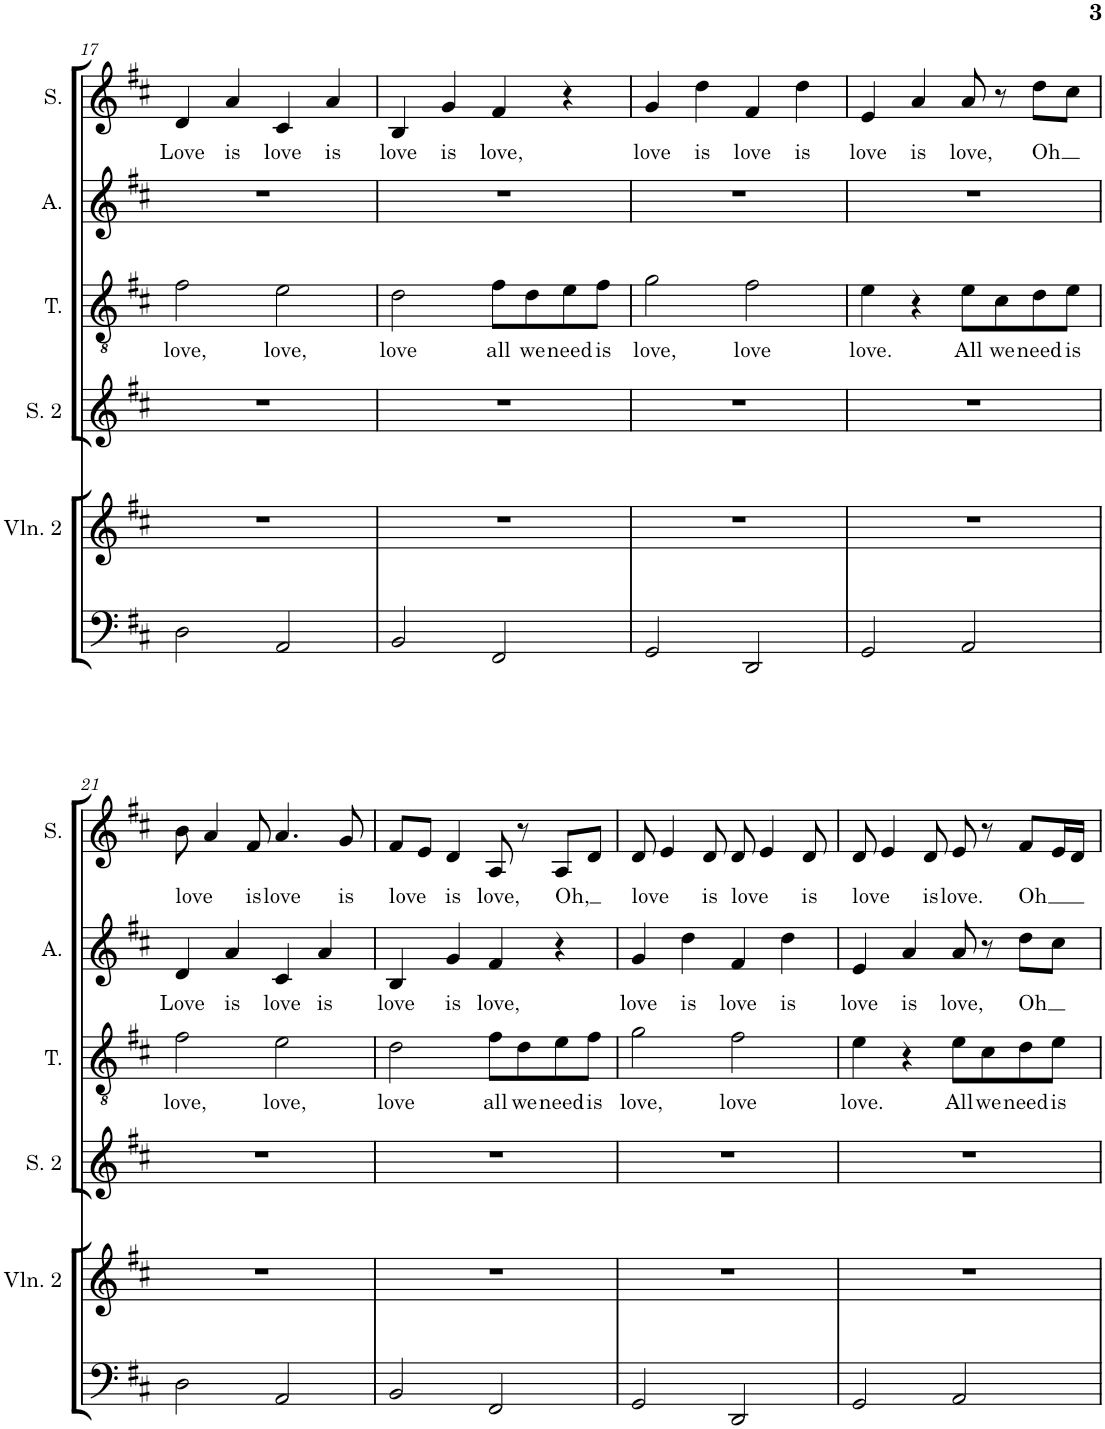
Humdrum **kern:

**kern	**kern	**kern	**kern	**text	**kern	**text	**kern	**text
*part6	*part5	*part4	*part3	*part3	*part2	*part2	*part1	*part1
*staff6	*staff5	*staff4	*staff3	*staff3	*staff2	*staff2	*staff1	*staff1
*I"Violoncello	*I"Violin 2	*I"Soprano 2	*I"Tenor	*	*I"Alto	*	*I"Soprano	*
*I'Vc	*I'Vln. 2	*I'S. 2	*I'T.	*	*I'A.	*	*I'S.	*
!!LO:PB:g=z
*clefF4	*clefG2	*clefG2	*clefGv2	*	*clefG2	*	*clefG2	*
*k[f#c#]	*k[f#c#]	*k[f#c#]	*k[f#c#]	*	*k[f#c#]	*	*k[f#c#]	*
*M4/4	*M4/4	*M4/4	*M4/4	*	*M4/4	*	*M4/4	*
=17	=17	=17	=17	=17	=17	=17	=17	=17
!	!	!	!	!LO:LY:b	!	!	!	!LO:LY:b
2D\	1r	1r	2f#\	love,	1r	.	4d/	Love
!	!	!	!	!	!	!	!	!LO:LY:b
.	.	.	.	.	.	.	4a/	is
!	!	!	!	!LO:LY:b	!	!	!	!LO:LY:b
2AA/	.	.	2e\	love,	.	.	4c#/	love
!	!	!	!	!	!	!	!	!LO:LY:b
.	.	.	.	.	.	.	4a/	is
=18	=18	=18	=18	=18	=18	=18	=18	=18
!	!	!	!	!LO:LY:b	!	!	!	!LO:LY:b
2BB/	1r	1r	2d\	love	1r	.	4B/	love
!	!	!	!	!	!	!	!	!LO:LY:b
.	.	.	.	.	.	.	4g/	is
!	!	!	!	!LO:LY:b	!	!	!	!LO:LY:b
2FF#/	.	.	8f#\L	all	.	.	4f#/	love,
!	!	!	!	!LO:LY:b	!	!	!	!
.	.	.	8d\	we	.	.	.	.
!	!	!	!	!LO:LY:b	!	!	!	!
.	.	.	8e\	need	.	.	4r	.
!	!	!	!	!LO:LY:b	!	!	!	!
.	.	.	8f#\J	is	.	.	.	.
=19	=19	=19	=19	=19	=19	=19	=19	=19
!	!	!	!	!LO:LY:b	!	!	!	!LO:LY:b
2GG/	1r	1r	2g\	love,	1r	.	4g/	love
!	!	!	!	!	!	!	!	!LO:LY:b
.	.	.	.	.	.	.	4dd\	is
!	!	!	!	!LO:LY:b	!	!	!	!LO:LY:b
2DD/	.	.	2f#\	love	.	.	4f#/	love
!	!	!	!	!	!	!	!	!LO:LY:b
.	.	.	.	.	.	.	4dd\	is
=20	=20	=20	=20	=20	=20	=20	=20	=20
!	!	!	!	!LO:LY:b	!	!	!	!LO:LY:b
2GG/	1r	1r	4e\	love.	1r	.	4e/	love
!	!	!	!	!	!	!	!	!LO:LY:b
.	.	.	4r	.	.	.	4a/	is
!	!	!	!	!LO:LY:b	!	!	!	!LO:LY:b
2AA/	.	.	8e\L	All	.	.	8a/	love,
!	!	!	!	!LO:LY:b	!	!	!	!
.	.	.	8c#\	we	.	.	8r	.
!	!	!	!	!LO:LY:b	!	!	!	!LO:LY:b
.	.	.	8d\	need	.	.	8dd\L	Oh
!	!	!	!	!LO:LY:b	!	!	!	!
.	.	.	8e\J	is	.	.	8cc#\J	.
!!LO:LB:g=z
=21	=21	=21	=21	=21	=21	=21	=21	=21
!	!	!	!	!LO:LY:b	!	!LO:LY:b	!	!LO:LY:b
2D\	1r	1r	2f#\	love,	4d/	Love	8b\	love
.	.	.	.	.	.	.	4a/	.
!	!	!	!	!	!	!LO:LY:b	!	!
.	.	.	.	.	4a/	is	.	.
!	!	!	!	!	!	!	!	!LO:LY:b
.	.	.	.	.	.	.	8f#/	is
!	!	!	!	!LO:LY:b	!	!LO:LY:b	!	!LO:LY:b
2AA/	.	.	2e\	love,	4c#/	love	4.a/	love
!	!	!	!	!	!	!LO:LY:b	!	!
.	.	.	.	.	4a/	is	.	.
!	!	!	!	!	!	!	!	!LO:LY:b
.	.	.	.	.	.	.	8g/	is
=22	=22	=22	=22	=22	=22	=22	=22	=22
!	!	!	!	!LO:LY:b	!	!LO:LY:b	!	!LO:LY:b
2BB/	1r	1r	2d\	love	4B/	love	8f#/L	love
.	.	.	.	.	.	.	8e/J	.
!	!	!	!	!	!	!LO:LY:b	!	!LO:LY:b
.	.	.	.	.	4g/	is	4d/	is
!	!	!	!	!LO:LY:b	!	!LO:LY:b	!	!LO:LY:b
2FF#/	.	.	8f#\L	all	4f#/	love,	8A/	love,
!	!	!	!	!LO:LY:b	!	!	!	!
.	.	.	8d\	we	.	.	8r	.
!	!	!	!	!LO:LY:b	!	!	!	!LO:LY:b
.	.	.	8e\	need	4r	.	8A/L	Oh,
!	!	!	!	!LO:LY:b	!	!	!	!
.	.	.	8f#\J	is	.	.	8d/J	.
=23	=23	=23	=23	=23	=23	=23	=23	=23
!	!	!	!	!LO:LY:b	!	!LO:LY:b	!	!LO:LY:b
2GG/	1r	1r	2g\	love,	4g/	love	8d/	love
.	.	.	.	.	.	.	4e/	.
!	!	!	!	!	!	!LO:LY:b	!	!
.	.	.	.	.	4dd\	is	.	.
!	!	!	!	!	!	!	!	!LO:LY:b
.	.	.	.	.	.	.	8d/	is
!	!	!	!	!LO:LY:b	!	!LO:LY:b	!	!LO:LY:b
2DD/	.	.	2f#\	love	4f#/	love	8d/	love
.	.	.	.	.	.	.	4e/	.
!	!	!	!	!	!	!LO:LY:b	!	!
.	.	.	.	.	4dd\	is	.	.
!	!	!	!	!	!	!	!	!LO:LY:b
.	.	.	.	.	.	.	8d/	is
=24	=24	=24	=24	=24	=24	=24	=24	=24
!	!	!	!	!LO:LY:b	!	!LO:LY:b	!	!LO:LY:b
2GG/	1r	1r	4e\	love.	4e/	love	8d/	love
.	.	.	.	.	.	.	4e/	.
!	!	!	!	!	!	!LO:LY:b	!	!
.	.	.	4r	.	4a/	is	.	.
!	!	!	!	!	!	!	!	!LO:LY:b
.	.	.	.	.	.	.	8d/	is
!	!	!	!	!LO:LY:b	!	!LO:LY:b	!	!LO:LY:b
2AA/	.	.	8e\L	All	8a/	love,	8e/	love.
!	!	!	!	!LO:LY:b	!	!	!	!
.	.	.	8c#\	we	8r	.	8r	.
!	!	!	!	!LO:LY:b	!	!LO:LY:b	!	!LO:LY:b
.	.	.	8d\	need	8dd\L	Oh	8f#/L	Oh
!	!	!	!	!LO:LY:b	!	!	!	!
.	.	.	8e\J	is	8cc#\J	.	16e/L	.
.	.	.	.	.	.	.	16d/JJ	.
=	=	=	=	=	=	=	=	=
*-	*-	*-	*-	*-	*-	*-	*-	*-
